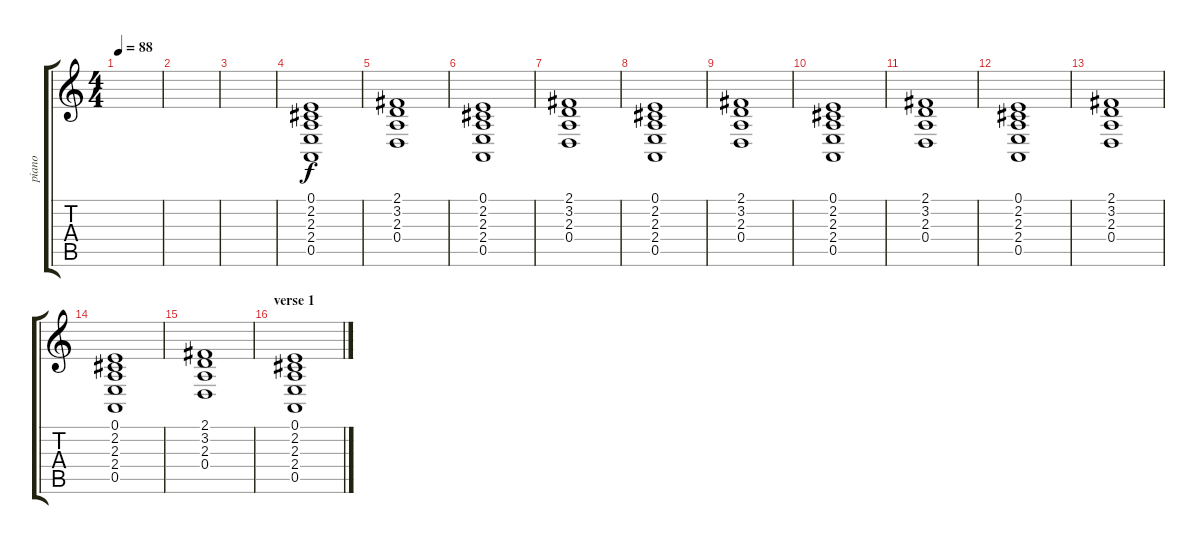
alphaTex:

\track ("piano" "piano") {instrument electricpiano1}
\staff {score tabs}
\tuning (E4 B3 G3 D3 A2 E2) {hide}
\ts (4 4)
\tempo 88
\clef g2
\ks c
|
|
|
(0.1 2.2 2.3 2.4 0.5).1 |
(2.1 3.2 2.3 0.4).1 |
(0.1 2.2 2.3 2.4 0.5).1 |
(2.1 3.2 2.3 0.4).1 |
(0.1 2.2 2.3 2.4 0.5).1 |
(2.1 3.2 2.3 0.4).1 |
(0.1 2.2 2.3 2.4 0.5).1 |
(2.1 3.2 2.3 0.4).1 |
(0.1 2.2 2.3 2.4 0.5).1 |
(2.1 3.2 2.3 0.4).1 |
(0.1 2.2 2.3 2.4 0.5).1 |
(2.1 3.2 2.3 0.4).1 |
\section ("" "verse 1")
(0.1 2.2 2.3 2.4 0.5).1
